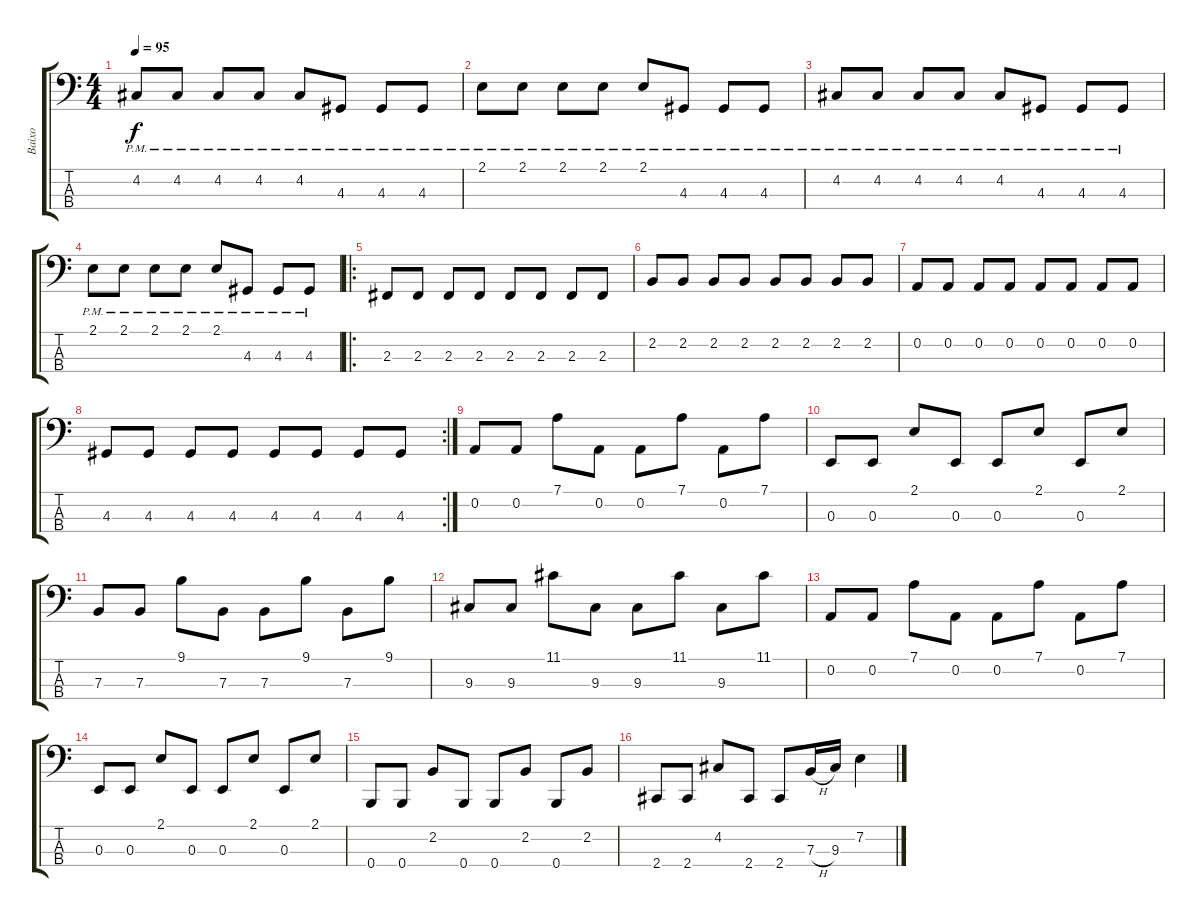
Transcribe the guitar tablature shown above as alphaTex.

\track ("Baixo" "Baixo") {instrument electricbasspick}
\staff {score tabs}
\tuning (D2 A1 E1 B0) {hide}
\ts (4 4)
\tempo 95
\clef f4
\ks c
4.2{pm}.8{dy f} 4.2{pm}.8 4.2{pm}.8 4.2{pm}.8 4.2{pm}.8 4.3{pm}.8 4.3{pm}.8 4.3{pm}.8 |
2.1{pm}.8 2.1{pm}.8 2.1{pm}.8 2.1{pm}.8 2.1{pm}.8 4.3{pm}.8 4.3{pm}.8 4.3{pm}.8 |
4.2{pm}.8 4.2{pm}.8 4.2{pm}.8 4.2{pm}.8 4.2{pm}.8 4.3{pm}.8 4.3{pm}.8 4.3{pm}.8 |
2.1{pm}.8 2.1{pm}.8 2.1{pm}.8 2.1{pm}.8 2.1{pm}.8 4.3{pm}.8 4.3{pm}.8 4.3{pm}.8 |
\ro
2.3.8 2.3.8 2.3.8 2.3.8 2.3.8 2.3.8 2.3.8 2.3.8 |
2.2.8 2.2.8 2.2.8 2.2.8 2.2.8 2.2.8 2.2.8 2.2.8 |
0.2.8 0.2.8 0.2.8 0.2.8 0.2.8 0.2.8 0.2.8 0.2.8 |
\rc 2
4.3.8 4.3.8 4.3.8 4.3.8 4.3.8 4.3.8 4.3.8 4.3.8 |
0.2.8 0.2.8 7.1.8 0.2.8 0.2.8 7.1.8 0.2.8 7.1.8 |
0.3.8 0.3.8 2.1.8 0.3.8 0.3.8 2.1.8 0.3.8 2.1.8 |
7.3.8 7.3.8 9.1.8 7.3.8 7.3.8 9.1.8 7.3.8 9.1.8 |
9.3.8 9.3.8 11.1.8 9.3.8 9.3.8 11.1.8 9.3.8 11.1.8 |
0.2.8 0.2.8 7.1.8 0.2.8 0.2.8 7.1.8 0.2.8 7.1.8 |
0.3.8 0.3.8 2.1.8 0.3.8 0.3.8 2.1.8 0.3.8 2.1.8 |
0.4.8 0.4.8 2.2.8 0.4.8 0.4.8 2.2.8 0.4.8 2.2.8 |
2.4.8 2.4.8 4.2.8 2.4.8 2.4.8 7.3{h}.16 9.3.16 7.2.4
